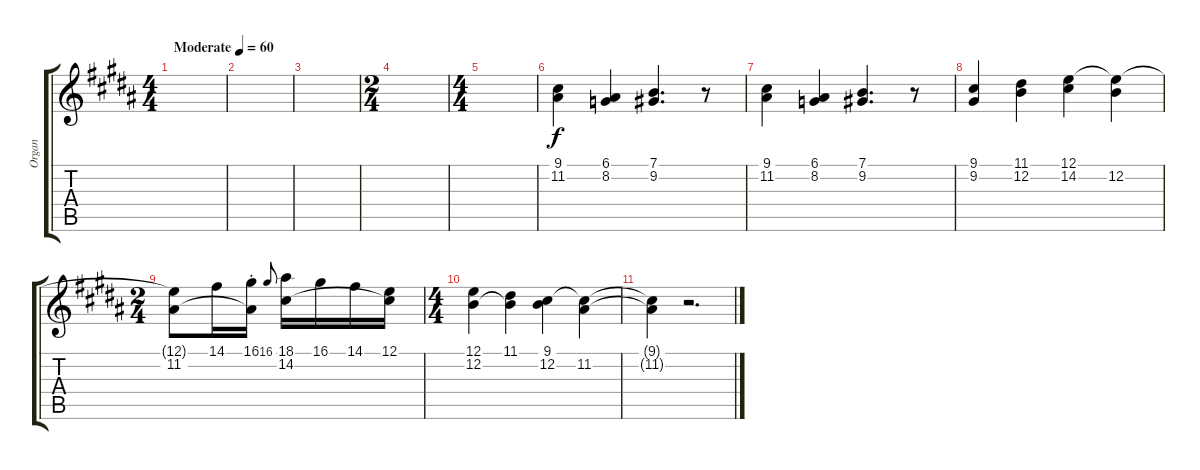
\track ("Organ" "Organ") {instrument churchorgan}
\staff {score tabs}
\tuning (E4 B3 G3 D3 A2 E2) {hide}
\ts (4 4)
\tempo (60 "Moderate")
\clef g2
\ks g#minor
|
|
|
\ts (2 4)
|
\ts (4 4)
|
(9.1 11.2).4 (6.1 8.2).4 (7.1 9.2).4{d} r.8 |
(9.1 11.2).4 (6.1 8.2).4 (7.1 9.2).4{d} r.8 |
(9.1 9.2).4 (11.1 12.2).4 (12.1 14.2).4 (12.1{t} 12.2).4 |
\ts (2 4)
(12.1{t} 11.2).8 14.1.16 (16.1{st} 11.2{t}).16 16.1.8{gr onbeat} (18.1 14.2).16 16.1.16 14.1.16 (12.1 14.2{t}).16 |
\ts (4 4)
(12.1 12.2).4 (11.1 12.2{t}).4 (9.1 12.2).4 (9.1{t} 11.2).4 |
(9.1{t} 11.2{t}).4 r.2{d}
